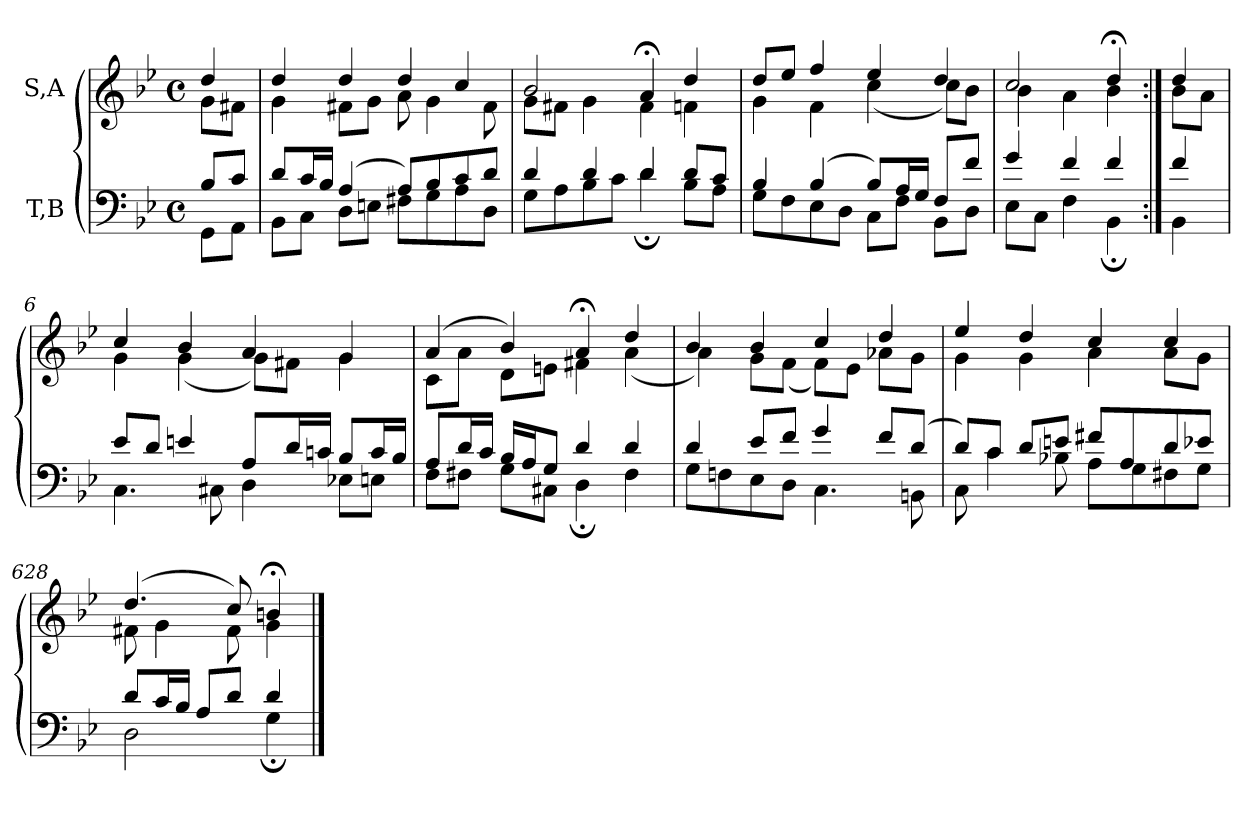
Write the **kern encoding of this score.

**kern	**kern
*part2	*part1
*staff2	*staff1
*I"T,B	*I"S,A
*clefF4	*clefG2
*k[b-e-]	*k[b-e-]
*M4/4	*M4/4
*met(c)	*met(c)
=	=
*^	*^
8B-L	8GGL	4dd	8gL
8cJ	8AAJ	.	8f#XJ
=1	=1	=1	=1
8dL	8BB-L	4dd	4g
16cL	8CJ	.	.
16B-JJ	.	.	.
(>4A	8DL	4dd	8f#XL
.	8EnJ	.	8gJ
8AL)	8F#XL	4dd	8a
8B-	8G	.	4g
8c	8A	4cc	.
8dJ	8DJ	.	8f#
=2	=2	=2	=2
4d	8GL	2b-	8gL
.	8A	.	8f#XJ
4d	8B-	.	4g
.	8cJ	.	.
4d	4d;	4a;<	4f#
8dL	8B-L	4dd	4fn
8cJ	8AJ	.	.
=3	=3	=3	=3
4B-	8GL	8ddL	4g
.	8F	8ee-J	.
(>4B-	8E-	4ff	4f
.	8DJ	.	.
8B-L)	8CL	4ee-	(<4cc
16AL	8FJ	.	.
16GJJ	.	.	.
8FL	8BB-L	4dd	8ccL)
8fJ	8DJ	.	8b-J
=622	=622	=622	=622
4g	8E-L	2cc	4b-
.	8CJ	.	.
4f	4F	.	4a
4f	4BB-;	4dd;<	4b-
=623:|!	=623:|!	=623:|!	=623:|!
4f	4BB-	4dd	8b-L
.	.	.	8aJ
=6	=6	=6	=6
8e-L	4.C	4cc	4g
8dJ	.	.	.
4en	.	4b-	(<4g
.	8C#X	.	.
8AL	4D	4a	8gL)
16dL	.	.	8f#XJ
16cnJJ	.	.	.
8B-L	8E-XL	4g	4g
16cL	8EnJ	.	.
16B-JJ	.	.	.
=7	=7	=7	=7
8AL	8FL	(>4a	8cL
16dL	8F#XJ	.	8aJ
16cJJ	.	.	.
16B-LL	8GL	4b-)	8dL
16AJ	.	.	.
8GJ	8C#XJ	.	8enJ
4d	4D;	4a;<	4f#X
4d	4F#	4dd	(<4a
=8	=8	=8	=8
4d	8GL	4b-	4a)
.	8Fn	.	.
8e-L	8E-	4b-	8gL
8fJ	8DJ	.	(<8fJ
4g	4.C	4cc	8fL)
.	.	.	8e-J
8fL	.	4dd	8a-XL
(>8dJ	8BBn	.	8gJ
=9	=9	=9	=9
8dL)	8C	4ee-	4g
8cJ	4c	.	.
8dL	.	4dd	4g
8enJ	8B-X	.	.
8f#XL	8AL	4cc	4a
8A	8G	.	.
8d	8F#X	4cc	8aL
8e-XJ	8GJ	.	8gJ
=628	=628	=628	=628
8dL	2D	(>4.dd	8f#X
16cL	.	.	4g
16B-JJ	.	.	.
8AL	.	.	.
8dJ	.	8cc)	8f#
4d	4G;	4bn;<	4g
*v	*v	*	*
*	*v	*v
==	==
*-	*-
